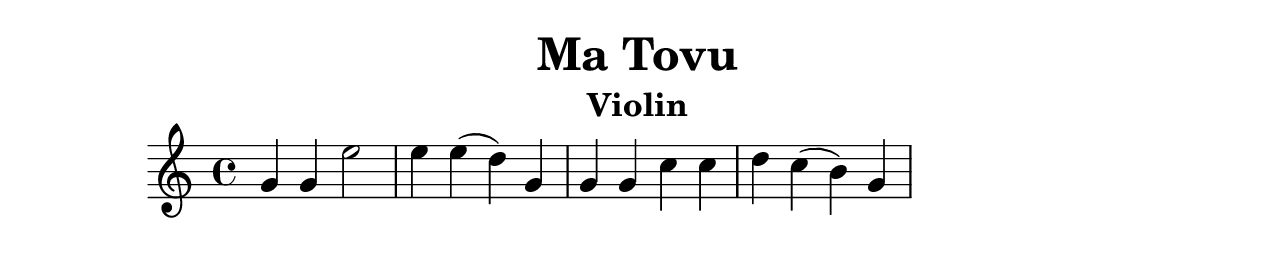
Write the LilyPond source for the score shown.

\version "2.16.2"
\language "english"
#(set-default-paper-size "letter")
#(set-global-staff-size 25)

\header {
  title = "Ma Tovu"
  instrument = "Violin"
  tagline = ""
}

song = \relative c'' {
  \time 4/4
  \key c \major
  g4 g4 e'2 |
  e4 e4 (d4) g,4 |
  g4 g4 c c
  d c (b) g |

}

\addlyrics {
}

  \new Staff {
    \transpose c c {
      \song
    }
  }
  \midi {}
